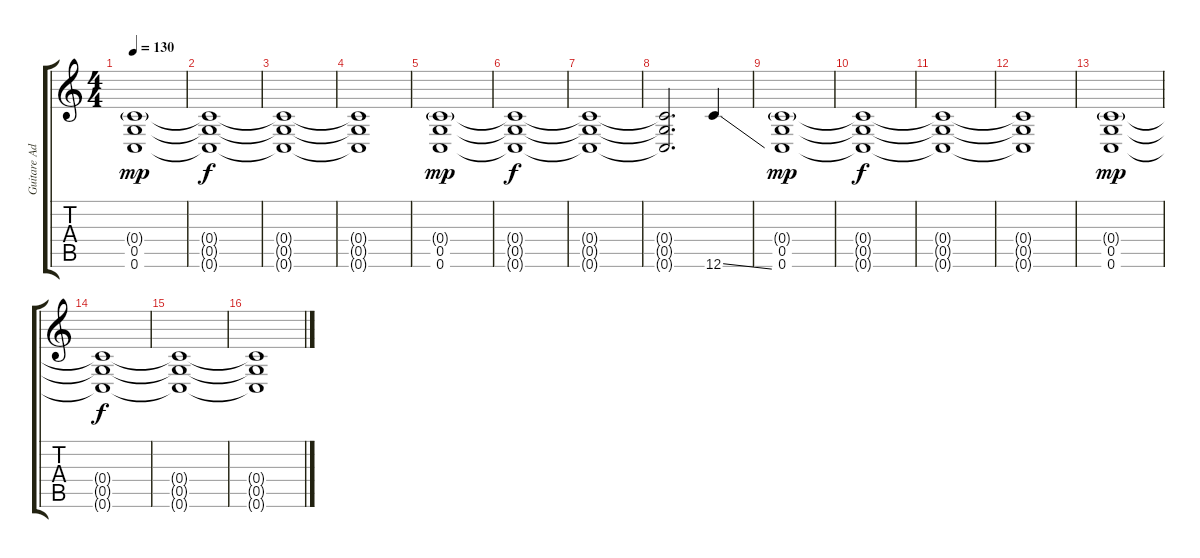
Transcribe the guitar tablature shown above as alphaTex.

\track ("Guitare Additionnelle" "Guitare Ad") {instrument distortionguitar}
\staff {score tabs}
\tuning (D4 A3 F3 C3 G2 C2) {hide}
\ts (4 4)
\tempo 130
\clef g2
\ks c
(0.4{g} 0.5 0.6).1{dy mp} |
(0.4{t} 0.5{t} 0.6{t}).1{dy f} |
(0.4{t} 0.5{t} 0.6{t}).1 |
(0.4{t} 0.5{t} 0.6{t}).1 |
(0.4{g} 0.5 0.6).1{dy mp} |
(0.4{t} 0.5{t} 0.6{t}).1{dy f} |
(0.4{t} 0.5{t} 0.6{t}).1 |
(0.4{t} 0.5{t} 0.6{t}).2{d} 12.6{ss}.4 |
(0.4{g} 0.5 0.6).1{dy mp} |
(0.4{t} 0.5{t} 0.6{t}).1{dy f} |
(0.4{t} 0.5{t} 0.6{t}).1 |
(0.4{t} 0.5{t} 0.6{t}).1 |
(0.4{g} 0.5 0.6).1{dy mp} |
(0.4{t} 0.5{t} 0.6{t}).1{dy f} |
(0.4{t} 0.5{t} 0.6{t}).1 |
(0.4{t} 0.5{t} 0.6{t}).1
